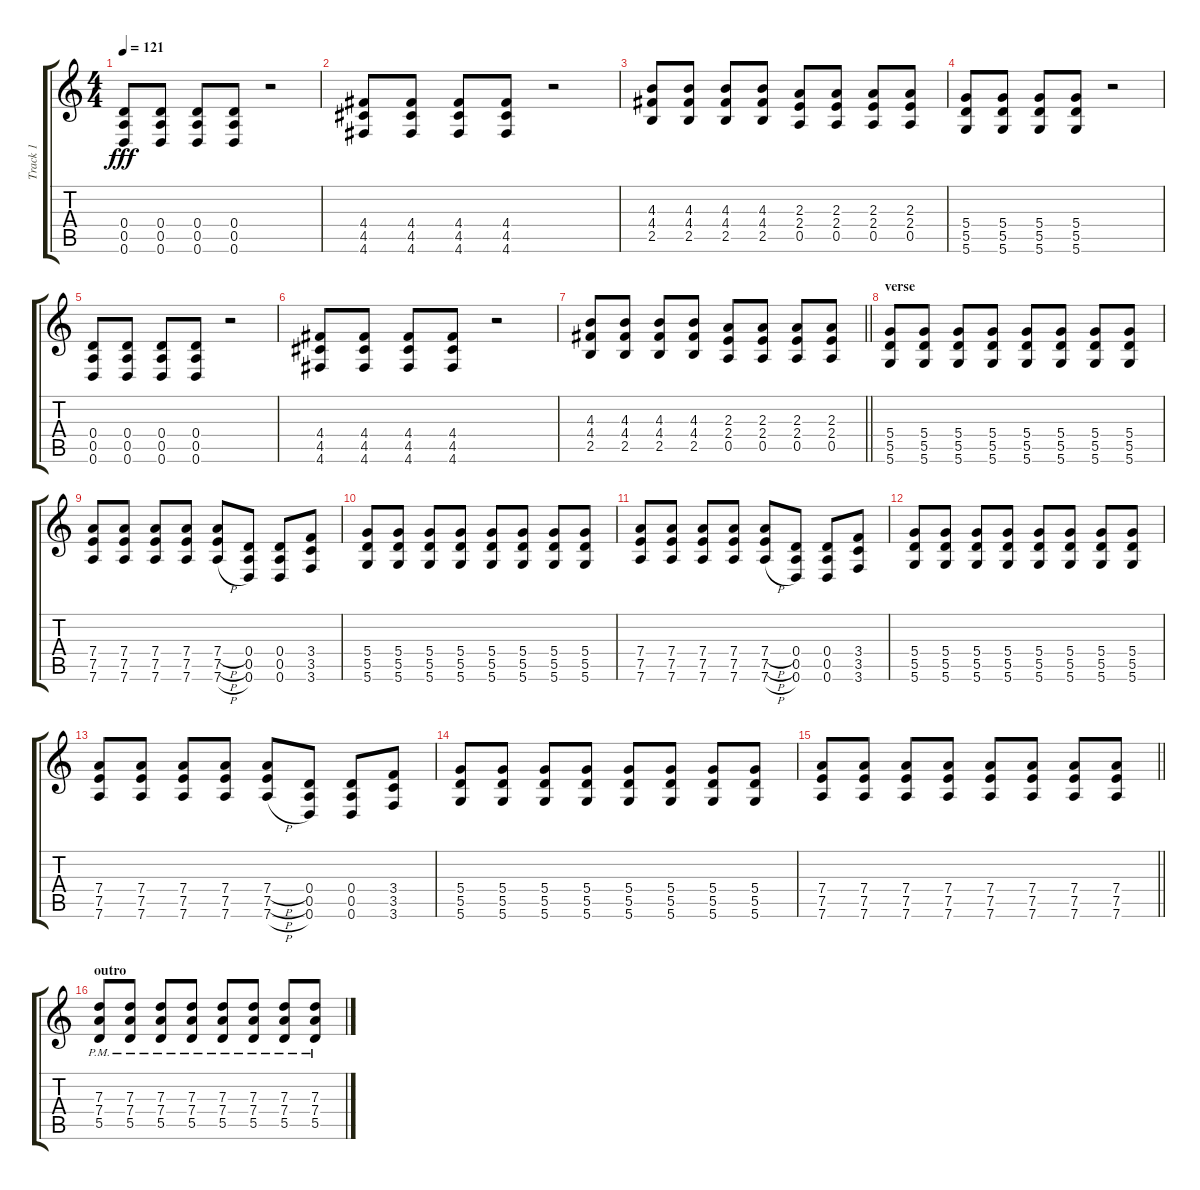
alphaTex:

\track ("Track 1" "Track 1") {instrument distortionguitar}
\staff {score tabs}
\tuning (E4 B3 G3 D3 A2 D2) {hide}
\ts (4 4)
\tempo 121
\clef g2
\ks c
(0.4 0.5 0.6).8{dy fff} (0.4 0.5 0.6).8 (0.4 0.5 0.6).8 (0.4 0.5 0.6).8 r.2 |
(4.4 4.5 4.6).8 (4.4 4.5 4.6).8 (4.4 4.5 4.6).8 (4.4 4.5 4.6).8 r.2 |
(4.3 4.4 2.5).8 (4.3 4.4 2.5).8 (4.3 4.4 2.5).8 (4.3 4.4 2.5).8 (2.3 2.4 0.5).8 (2.3 2.4 0.5).8 (2.3 2.4 0.5).8 (2.3 2.4 0.5).8 |
(5.4 5.5 5.6).8 (5.4 5.5 5.6).8 (5.4 5.5 5.6).8 (5.4 5.5 5.6).8 r.2 |
(0.4 0.5 0.6).8 (0.4 0.5 0.6).8 (0.4 0.5 0.6).8 (0.4 0.5 0.6).8 r.2 |
(4.4 4.5 4.6).8 (4.4 4.5 4.6).8 (4.4 4.5 4.6).8 (4.4 4.5 4.6).8 r.2 |
\barLineRight lightlight
(4.3 4.4 2.5).8 (4.3 4.4 2.5).8 (4.3 4.4 2.5).8 (4.3 4.4 2.5).8 (2.3 2.4 0.5).8 (2.3 2.4 0.5).8 (2.3 2.4 0.5).8 (2.3 2.4 0.5).8 |
\section ("" "verse")
(5.4 5.5 5.6).8 (5.4 5.5 5.6).8 (5.4 5.5 5.6).8 (5.4 5.5 5.6).8 (5.4 5.5 5.6).8 (5.4 5.5 5.6).8 (5.4 5.5 5.6).8 (5.4 5.5 5.6).8 |
(7.4 7.5 7.6).8 (7.4 7.5 7.6).8 (7.4 7.5 7.6).8 (7.4 7.5 7.6).8 (7.4{h} 7.5{h} 7.6{h}).8 (0.4 0.5 0.6).8 (0.4 0.5 0.6).8 (3.4 3.5 3.6).8 |
(5.4 5.5 5.6).8 (5.4 5.5 5.6).8 (5.4 5.5 5.6).8 (5.4 5.5 5.6).8 (5.4 5.5 5.6).8 (5.4 5.5 5.6).8 (5.4 5.5 5.6).8 (5.4 5.5 5.6).8 |
(7.4 7.5 7.6).8 (7.4 7.5 7.6).8 (7.4 7.5 7.6).8 (7.4 7.5 7.6).8 (7.4{h} 7.5{h} 7.6{h}).8 (0.4 0.5 0.6).8 (0.4 0.5 0.6).8 (3.4 3.5 3.6).8 |
(5.4 5.5 5.6).8 (5.4 5.5 5.6).8 (5.4 5.5 5.6).8 (5.4 5.5 5.6).8 (5.4 5.5 5.6).8 (5.4 5.5 5.6).8 (5.4 5.5 5.6).8 (5.4 5.5 5.6).8 |
(7.4 7.5 7.6).8 (7.4 7.5 7.6).8 (7.4 7.5 7.6).8 (7.4 7.5 7.6).8 (7.4{h} 7.5{h} 7.6{h}).8 (0.4 0.5 0.6).8 (0.4 0.5 0.6).8 (3.4 3.5 3.6).8 |
(5.4 5.5 5.6).8 (5.4 5.5 5.6).8 (5.4 5.5 5.6).8 (5.4 5.5 5.6).8 (5.4 5.5 5.6).8 (5.4 5.5 5.6).8 (5.4 5.5 5.6).8 (5.4 5.5 5.6).8 |
\barLineRight lightlight
(7.4 7.5 7.6).8 (7.4 7.5 7.6).8 (7.4 7.5 7.6).8 (7.4 7.5 7.6).8 (7.4 7.5 7.6).8 (7.4 7.5 7.6).8 (7.4 7.5 7.6).8 (7.4 7.5 7.6).8 |
\section ("" "outro")
(7.3{pm} 7.4{pm} 5.5{pm}).8{volume 5} (7.3{pm} 7.4{pm} 5.5{pm}).8 (7.3{pm} 7.4{pm} 5.5{pm}).8 (7.3{pm} 7.4{pm} 5.5{pm}).8 (7.3{pm} 7.4{pm} 5.5{pm}).8 (7.3{pm} 7.4{pm} 5.5{pm}).8 (7.3{pm} 7.4{pm} 5.5{pm}).8 (7.3{pm} 7.4{pm} 5.5{pm}).8
